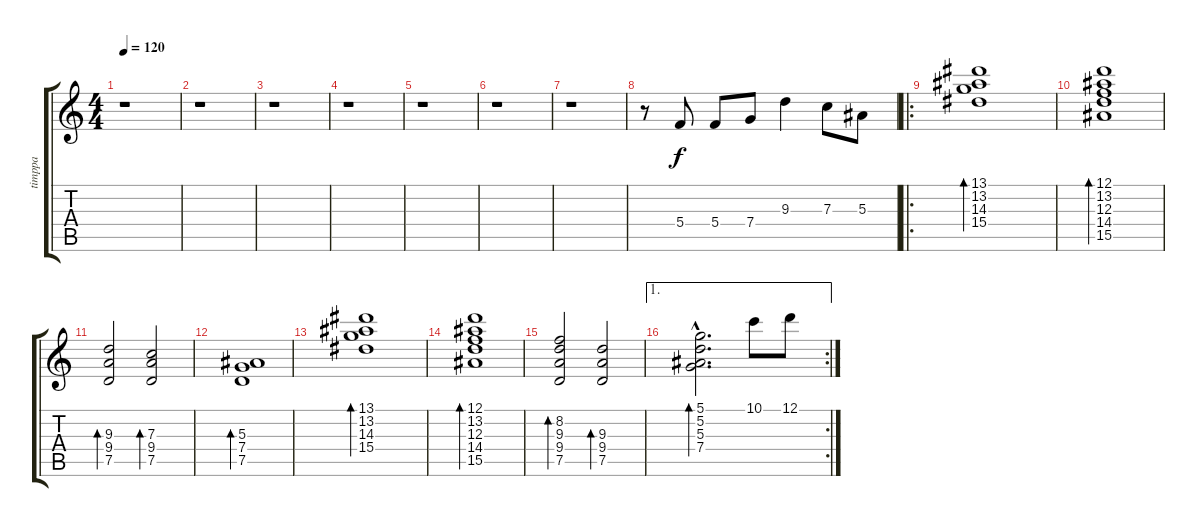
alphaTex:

\track ("timppa" "timppa") {instrument overdrivenguitar}
\staff {score tabs}
\tuning (D4 A3 F3 C3 G2 D2) {hide}
\ts (4 4)
\tempo 120
\clef g2
\ks c
r.1{dy f} |
r.1 |
r.1 |
r.1 |
r.1 |
r.1 |
r.1 |
r.8 5.4.8 5.4.8 7.4.8 9.3.4 7.3.8 5.3.8 |
\ro
(13.1 13.2 14.3 15.4).1{bd 120 volume 10} |
(12.1 13.2 12.3 14.4 15.5).1{bd 120} |
(9.3 9.4 7.5).2{bd 120 volume 13} (7.3 9.4 7.5).2{bd 120} |
(5.3 7.4 7.5).1{bd 120} |
(13.1 13.2 14.3 15.4).1{bd 120 volume 10} |
(12.1 13.2 12.3 14.4 15.5).1{bd 120} |
(8.2 9.3 9.4 7.5).2{bd 120 volume 13} (9.3 9.4 7.5).2{bd 120} |
\ae 1
\rc 2
(5.1{hac} 5.2{hac} 5.3{hac} 7.4{hac}).2{d bd 120} 10.1.8{volume 11} 12.1.8
